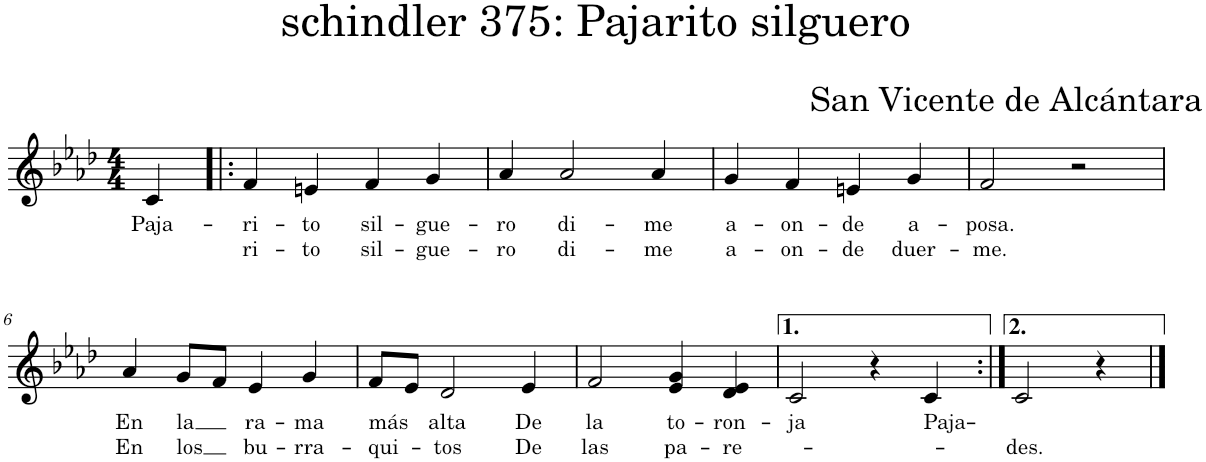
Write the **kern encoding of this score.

**kern	**text	**text
*part1	*part1	*part1
*staff1	*staff1	*staff1
*I"Piano	*	*
*I'Pno.	*	*
*clefG2	*	*
*k[b-e-a-d-]	*	*
*M4/4	*	*
=1	=1	=1
!	!LO:LY:b	!
4c/	Paja-	.
=2!|:	=2!|:	=2!|:
!	!LO:LY:b	!LO:LY:b
4f/	-ri-	ri-
!	!LO:LY:b	!LO:LY:b
4en/	-to	-to
!	!LO:LY:b	!LO:LY:b
4f/	sil-	sil-
!	!LO:LY:b	!LO:LY:b
4g/	-gue-	-gue-
=3	=3	=3
!	!LO:LY:b	!LO:LY:b
4a-/	-ro	-ro
!	!LO:LY:b	!LO:LY:b
2a-/	di-	di-
!	!LO:LY:b	!LO:LY:b
4a-/	-me	-me
=4	=4	=4
!	!LO:LY:b	!LO:LY:b
4g/	a-	a-
!	!LO:LY:b	!LO:LY:b
4f/	-on-	-on-
!	!LO:LY:b	!LO:LY:b
4en/	-de	-de
!	!LO:LY:b	!LO:LY:b
4g/	a-	duer-
=5	=5	=5
!	!LO:LY:b	!LO:LY:b
2f/	-posa.	-me.
2r	.	.
!!LO:LB:g=z
=6	=6	=6
!	!LO:LY:b	!LO:LY:b
4a-/	En	En
!	!LO:LY:b	!LO:LY:b
8g/L	la	los
8f/J	.	.
!	!LO:LY:b	!LO:LY:b
4e-/	ra-	bu-
!	!LO:LY:b	!LO:LY:b
4g/	-ma	-rra-
=7	=7	=7
!	!LO:LY:b	!LO:LY:b
8f/L	más	-qui-
8e-/J	.	.
!	!LO:LY:b	!LO:LY:b
2d-/	alta	-tos
!	!LO:LY:b	!LO:LY:b
4e-/	De	De
=8	=8	=8
!	!LO:LY:b	!LO:LY:b
2f/	la	las
!	!LO:LY:b	!LO:LY:b
4e-/ 4g/	to-	pa-
!	!LO:LY:b	!LO:LY:b
4d-/ 4e-/	-ron-	-re-
=9	=9	=9
!	!LO:LY:b	!
2c/	-ja	.
4r	.	.
!	!LO:LY:b	!
4c/	Paja-	.
=10:|!	=10:|!	=10:|!
!	!	!LO:LY:b
2c/	.	-des.
4r	.	.
==	==	==
*-	*-	*-
